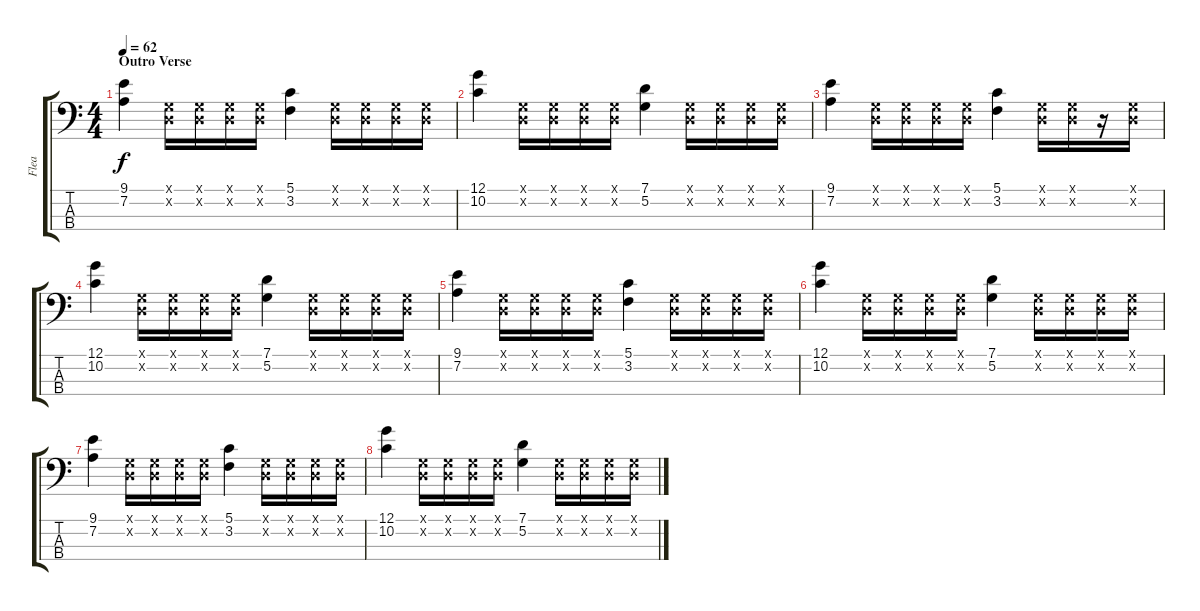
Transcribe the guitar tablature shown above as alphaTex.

\track ("Flea" "Flea") {instrument electricbasspick}
\staff {score tabs}
\tuning (G2 D2 A1 E1) {hide}
\ts (4 4)
\section ("" "Outro Verse")
\tempo 62
\clef f4
\ks c
(9.1 7.2).4{dy f} (0.1{x} 0.2{x}).16 (0.1{x} 0.2{x}).16 (0.1{x} 0.2{x}).16 (0.1{x} 0.2{x}).16 (5.1 3.2).4 (0.1{x} 0.2{x}).16 (0.1{x} 0.2{x}).16 (0.1{x} 0.2{x}).16 (0.1{x} 0.2{x}).16 |
(12.1 10.2).4 (0.1{x} 0.2{x}).16 (0.1{x} 0.2{x}).16 (0.1{x} 0.2{x}).16 (0.1{x} 0.2{x}).16 (7.1 5.2).4 (0.1{x} 0.2{x}).16 (0.1{x} 0.2{x}).16 (0.1{x} 0.2{x}).16 (0.1{x} 0.2{x}).16 |
(9.1 7.2).4 (0.1{x} 0.2{x}).16 (0.1{x} 0.2{x}).16 (0.1{x} 0.2{x}).16 (0.1{x} 0.2{x}).16 (5.1 3.2).4 (0.1{x} 0.2{x}).16 (0.1{x} 0.2{x}).16 r.16 (0.1{x} 0.2{x}).16 |
(12.1 10.2).4 (0.1{x} 0.2{x}).16 (0.1{x} 0.2{x}).16 (0.1{x} 0.2{x}).16 (0.1{x} 0.2{x}).16 (7.1 5.2).4 (0.1{x} 0.2{x}).16 (0.1{x} 0.2{x}).16 (0.1{x} 0.2{x}).16 (0.1{x} 0.2{x}).16 |
(9.1 7.2).4 (0.1{x} 0.2{x}).16 (0.1{x} 0.2{x}).16 (0.1{x} 0.2{x}).16 (0.1{x} 0.2{x}).16 (5.1 3.2).4 (0.1{x} 0.2{x}).16 (0.1{x} 0.2{x}).16 (0.1{x} 0.2{x}).16 (0.1{x} 0.2{x}).16 |
(12.1 10.2).4 (0.1{x} 0.2{x}).16 (0.1{x} 0.2{x}).16 (0.1{x} 0.2{x}).16 (0.1{x} 0.2{x}).16 (7.1 5.2).4 (0.1{x} 0.2{x}).16 (0.1{x} 0.2{x}).16 (0.1{x} 0.2{x}).16 (0.1{x} 0.2{x}).16 |
(9.1 7.2).4 (0.1{x} 0.2{x}).16 (0.1{x} 0.2{x}).16 (0.1{x} 0.2{x}).16 (0.1{x} 0.2{x}).16 (5.1 3.2).4 (0.1{x} 0.2{x}).16 (0.1{x} 0.2{x}).16 (0.1{x} 0.2{x}).16 (0.1{x} 0.2{x}).16 |
(12.1 10.2).4 (0.1{x} 0.2{x}).16 (0.1{x} 0.2{x}).16 (0.1{x} 0.2{x}).16 (0.1{x} 0.2{x}).16 (7.1 5.2).4 (0.1{x} 0.2{x}).16 (0.1{x} 0.2{x}).16 (0.1{x} 0.2{x}).16 (0.1{x} 0.2{x}).16
